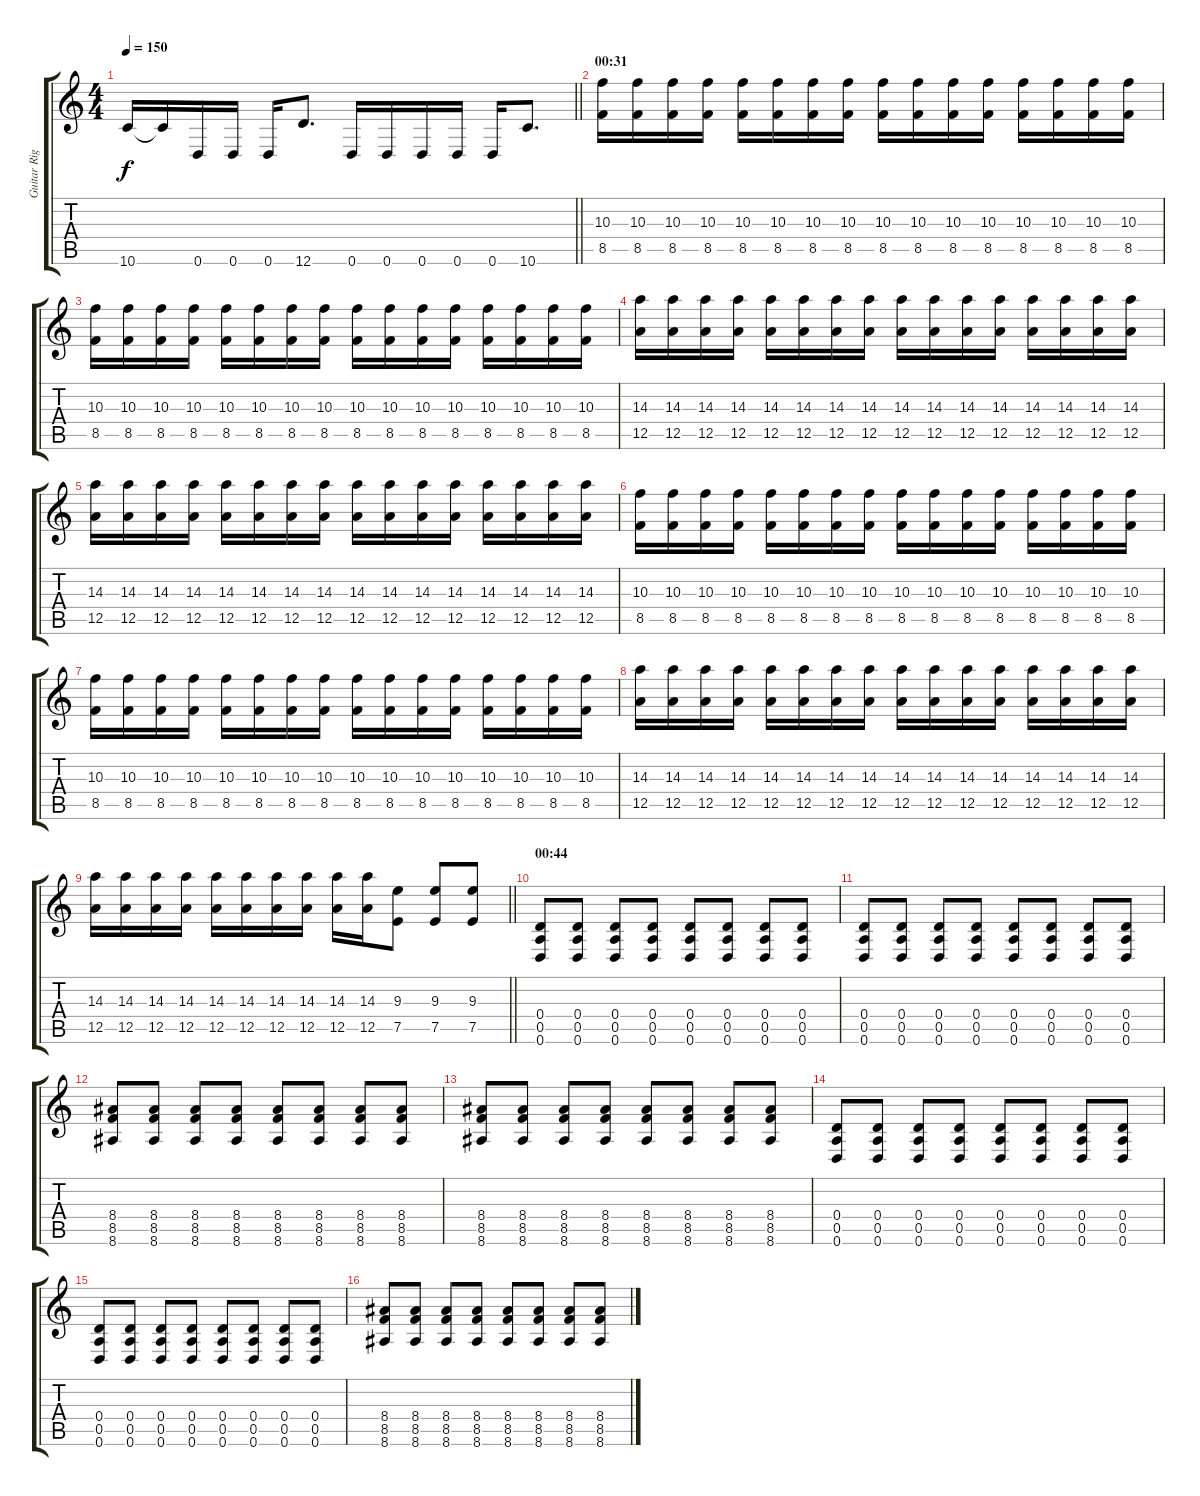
\track ("Guitar Right" "Guitar Rig") {instrument overdrivenguitar}
\staff {score tabs}
\tuning (E4 B3 G3 D3 A2 D2) {hide}
\ts (4 4)
\tempo 150
\clef g2
\barLineRight lightlight
\ks c
10.6{t}.16{dy f} 10.6{t}.16 0.6.16 0.6.16 0.6.16 12.6.8{d} 0.6.16 0.6.16 0.6.16 0.6.16 0.6.16 10.6.8{d} |
\section ("" "00:31")
(10.3 8.5).16 (10.3 8.5).16 (10.3 8.5).16 (10.3 8.5).16 (10.3 8.5).16 (10.3 8.5).16 (10.3 8.5).16 (10.3 8.5).16 (10.3 8.5).16 (10.3 8.5).16 (10.3 8.5).16 (10.3 8.5).16 (10.3 8.5).16 (10.3 8.5).16 (10.3 8.5).16 (10.3 8.5).16 |
(10.3 8.5).16 (10.3 8.5).16 (10.3 8.5).16 (10.3 8.5).16 (10.3 8.5).16 (10.3 8.5).16 (10.3 8.5).16 (10.3 8.5).16 (10.3 8.5).16 (10.3 8.5).16 (10.3 8.5).16 (10.3 8.5).16 (10.3 8.5).16 (10.3 8.5).16 (10.3 8.5).16 (10.3 8.5).16 |
(14.3 12.5).16 (14.3 12.5).16 (14.3 12.5).16 (14.3 12.5).16 (14.3 12.5).16 (14.3 12.5).16 (14.3 12.5).16 (14.3 12.5).16 (14.3 12.5).16 (14.3 12.5).16 (14.3 12.5).16 (14.3 12.5).16 (14.3 12.5).16 (14.3 12.5).16 (14.3 12.5).16 (14.3 12.5).16 |
(14.3 12.5).16 (14.3 12.5).16 (14.3 12.5).16 (14.3 12.5).16 (14.3 12.5).16 (14.3 12.5).16 (14.3 12.5).16 (14.3 12.5).16 (14.3 12.5).16 (14.3 12.5).16 (14.3 12.5).16 (14.3 12.5).16 (14.3 12.5).16 (14.3 12.5).16 (14.3 12.5).16 (14.3 12.5).16 |
(10.3 8.5).16 (10.3 8.5).16 (10.3 8.5).16 (10.3 8.5).16 (10.3 8.5).16 (10.3 8.5).16 (10.3 8.5).16 (10.3 8.5).16 (10.3 8.5).16 (10.3 8.5).16 (10.3 8.5).16 (10.3 8.5).16 (10.3 8.5).16 (10.3 8.5).16 (10.3 8.5).16 (10.3 8.5).16 |
(10.3 8.5).16 (10.3 8.5).16 (10.3 8.5).16 (10.3 8.5).16 (10.3 8.5).16 (10.3 8.5).16 (10.3 8.5).16 (10.3 8.5).16 (10.3 8.5).16 (10.3 8.5).16 (10.3 8.5).16 (10.3 8.5).16 (10.3 8.5).16 (10.3 8.5).16 (10.3 8.5).16 (10.3 8.5).16 |
(14.3 12.5).16 (14.3 12.5).16 (14.3 12.5).16 (14.3 12.5).16 (14.3 12.5).16 (14.3 12.5).16 (14.3 12.5).16 (14.3 12.5).16 (14.3 12.5).16 (14.3 12.5).16 (14.3 12.5).16 (14.3 12.5).16 (14.3 12.5).16 (14.3 12.5).16 (14.3 12.5).16 (14.3 12.5).16 |
\barLineRight lightlight
(14.3 12.5).16 (14.3 12.5).16 (14.3 12.5).16 (14.3 12.5).16 (14.3 12.5).16 (14.3 12.5).16 (14.3 12.5).16 (14.3 12.5).16 (14.3 12.5).16 (14.3 12.5).16 (9.3 7.5).8 (9.3 7.5).8 (9.3 7.5).8 |
\section ("" "00:44")
(0.4 0.5 0.6).8 (0.4 0.5 0.6).8 (0.4 0.5 0.6).8 (0.4 0.5 0.6).8 (0.4 0.5 0.6).8 (0.4 0.5 0.6).8 (0.4 0.5 0.6).8 (0.4 0.5 0.6).8 |
(0.4 0.5 0.6).8 (0.4 0.5 0.6).8 (0.4 0.5 0.6).8 (0.4 0.5 0.6).8 (0.4 0.5 0.6).8 (0.4 0.5 0.6).8 (0.4 0.5 0.6).8 (0.4 0.5 0.6).8 |
(8.4 8.5 8.6).8 (8.4 8.5 8.6).8 (8.4 8.5 8.6).8 (8.4 8.5 8.6).8 (8.4 8.5 8.6).8 (8.4 8.5 8.6).8 (8.4 8.5 8.6).8 (8.4 8.5 8.6).8 |
(8.4 8.5 8.6).8 (8.4 8.5 8.6).8 (8.4 8.5 8.6).8 (8.4 8.5 8.6).8 (8.4 8.5 8.6).8 (8.4 8.5 8.6).8 (8.4 8.5 8.6).8 (8.4 8.5 8.6).8 |
(0.4 0.5 0.6).8 (0.4 0.5 0.6).8 (0.4 0.5 0.6).8 (0.4 0.5 0.6).8 (0.4 0.5 0.6).8 (0.4 0.5 0.6).8 (0.4 0.5 0.6).8 (0.4 0.5 0.6).8 |
(0.4 0.5 0.6).8 (0.4 0.5 0.6).8 (0.4 0.5 0.6).8 (0.4 0.5 0.6).8 (0.4 0.5 0.6).8 (0.4 0.5 0.6).8 (0.4 0.5 0.6).8 (0.4 0.5 0.6).8 |
(8.4 8.5 8.6).8 (8.4 8.5 8.6).8 (8.4 8.5 8.6).8 (8.4 8.5 8.6).8 (8.4 8.5 8.6).8 (8.4 8.5 8.6).8 (8.4 8.5 8.6).8 (8.4 8.5 8.6).8
